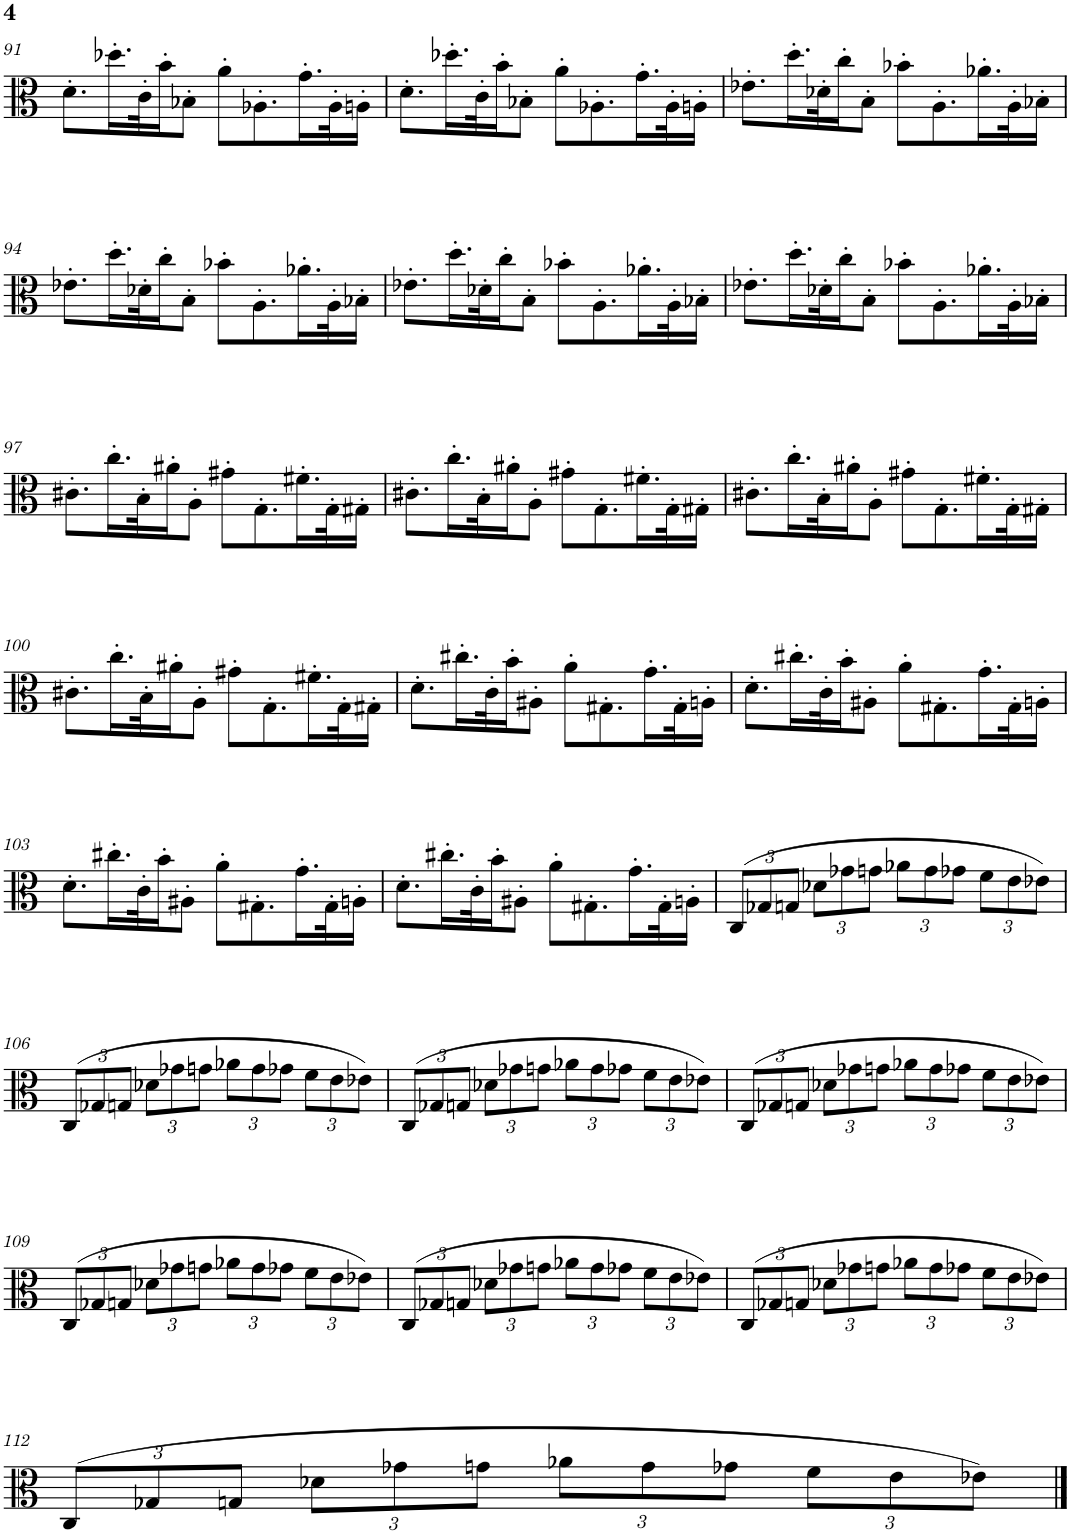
**kern
*part1
*staff1
*I"Viola
*I'Vla.
!!LO:PB:g=z
*clefC3
*k[]
*M4/4
=91
8.d'\L
16.dd-X'\L
32c'\K
16b'\J
8B-X'\J
8a'\L
8.A-X'\
16.g'\L
32A-'\K
16An'\JJ
=92
8.d'\L
16.dd-X'\L
32c'\K
16b'\J
8B-X'\J
8a'\L
8.A-X'\
16.g'\L
32A-'\K
16An'\JJ
=93
8.e-X'\L
16.dd'\L
32d-X'\K
16cc'\J
8B'\J
8b-X'\L
8.A'\
16.a-X'\L
32A'\K
16B-X'\JJ
!!LO:LB:g=z
=94
8.e-X'\L
16.dd'\L
32d-X'\K
16cc'\J
8B'\J
8b-X'\L
8.A'\
16.a-X'\L
32A'\K
16B-X'\JJ
=95
8.e-X'\L
16.dd'\L
32d-X'\K
16cc'\J
8B'\J
8b-X'\L
8.A'\
16.a-X'\L
32A'\K
16B-X'\JJ
=96
8.e-X'\L
16.dd'\L
32d-X'\K
16cc'\J
8B'\J
8b-X'\L
8.A'\
16.a-X'\L
32A'\K
16B-X'\JJ
!!LO:LB:g=z
=97
8.c#X'\L
16.cc'\L
32B'\K
16a#X'\J
8A'\J
8g#X'\L
8.G'\
16.f#X'\L
32G'\K
16G#X'\JJ
=98
8.c#X'\L
16.cc'\L
32B'\K
16a#X'\J
8A'\J
8g#X'\L
8.G'\
16.f#X'\L
32G'\K
16G#X'\JJ
=99
8.c#X'\L
16.cc'\L
32B'\K
16a#X'\J
8A'\J
8g#X'\L
8.G'\
16.f#X'\L
32G'\K
16G#X'\JJ
!!LO:LB:g=z
=100
8.c#X'\L
16.cc'\L
32B'\K
16a#X'\J
8A'\J
8g#X'\L
8.G'\
16.f#X'\L
32G'\K
16G#X'\JJ
=101
8.d'\L
16.cc#X'\L
32c'\K
16b'\J
8A#X'\J
8a'\L
8.G#X'\
16.g'\L
32G#'\K
16An'\JJ
=102
8.d'\L
16.cc#X'\L
32c'\K
16b'\J
8A#X'\J
8a'\L
8.G#X'\
16.g'\L
32G#'\K
16An'\JJ
!!LO:LB:g=z
=103
8.d'\L
16.cc#X'\L
32c'\K
16b'\J
8A#X'\J
8a'\L
8.G#X'\
16.g'\L
32G#'\K
16An'\JJ
=104
8.d'\L
16.cc#X'\L
32c'\K
16b'\J
8A#X'\J
8a'\L
8.G#X'\
16.g'\L
32G#'\K
16An'\JJ
=105
*Xbrackettup
(12C/L
12G-X/
12Gn/J
12d-X\L
12g-X\
12gn\J
12a-X\L
12g\
12g-X\J
12f\L
12e\
12e-X\J)
!!LO:LB:g=z
=106
(12C/L
12G-X/
12Gn/J
12d-X\L
12g-X\
12gn\J
12a-X\L
12g\
12g-X\J
12f\L
12e\
12e-X\J)
=107
(12C/L
12G-X/
12Gn/J
12d-X\L
12g-X\
12gn\J
12a-X\L
12g\
12g-X\J
12f\L
12e\
12e-X\J)
=108
(12C/L
12G-X/
12Gn/J
12d-X\L
12g-X\
12gn\J
12a-X\L
12g\
12g-X\J
12f\L
12e\
12e-X\J)
!!LO:LB:g=z
=109
(12C/L
12G-X/
12Gn/J
12d-X\L
12g-X\
12gn\J
12a-X\L
12g\
12g-X\J
12f\L
12e\
12e-X\J)
=110
(12C/L
12G-X/
12Gn/J
12d-X\L
12g-X\
12gn\J
12a-X\L
12g\
12g-X\J
12f\L
12e\
12e-X\J)
=111
(12C/L
12G-X/
12Gn/J
12d-X\L
12g-X\
12gn\J
12a-X\L
12g\
12g-X\J
12f\L
12e\
12e-X\J)
!!LO:LB:g=z
=112
(12C/L
12G-X/
12Gn/J
12d-X\L
12g-X\
12gn\J
12a-X\L
12g\
12g-X\J
12f\L
12e\
12e-X\J)
==
*-
